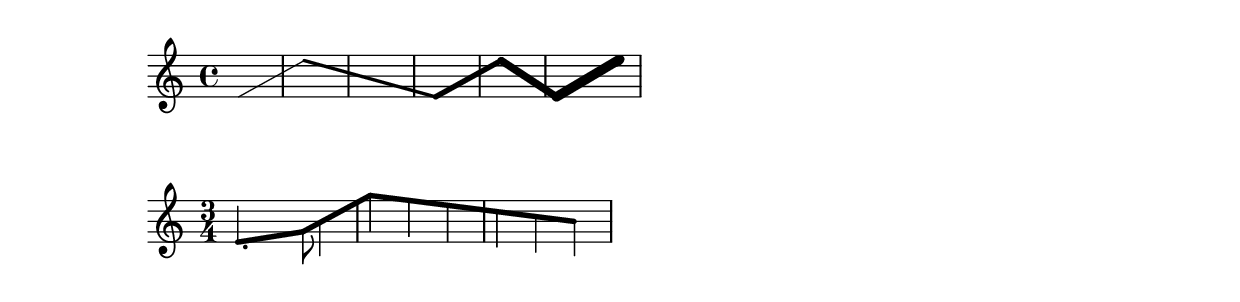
\version "2.24.4"


lineNotehead =
#(define-music-function (thickness note) (number? ly:music? )
  #{
   \once \override NoteHead.stencil = #ly:text-interface::print
   \once \override NoteHead.text = \markup{  \char ##x200A }
   \once \override Dots.stencil = ##f
   \once \override Glissando.breakable = ##t
   \once \override Glissando.after-line-breaking = ##t
   \once \override Glissando.thickness = #thickness
   \once \override Glissando.bound-details = #'(
                                                (left (padding . 0))
                                                (right (padding . 0))
                                                )
   #note
   \glissando

  #})

lineNoteheadOn =
#(define-music-function (thickness note) (number? ly:music?)
  #{
   \override Stem.stencil = ##f
   \override Flag.stencil = ##f
   \override Beam.stencil = ##f
   \override NoteHead.stencil = #ly:text-interface::print
   \override NoteHead.text = \markup{  \char ##x200A }
   \override Dots.stencil = ##f
   \override Glissando.breakable = ##t
   \override Glissando.after-line-breaking = ##t
   \override Glissando.thickness = #thickness
   \override Glissando.bound-details = #'(
                                          (left (padding . 0))
                                          (right (padding . 0))
                                          )
   #note
   \glissando
   \override NoteColumn.glissando-skip = ##t
  #})


lineNoteheadWithRhythm =
#(define-music-function (thickness note) (number? ly:music?)
  #{
   \once \override NoteHead.stencil = #ly:text-interface::print
   \once \override NoteHead.text = \markup{  \char ##x200A }
   \once \override Glissando.breakable = ##t
   \once \override Glissando.after-line-breaking = ##t
   \once \override Glissando.thickness = #thickness
   \once \override Glissando.bound-details = #'(
                                                (left (padding . 0))
                                                (right (padding . 0))
                                                )
   #note
   \glissando

  #})

lineNoteheadWithRhythmOn =
#(define-music-function (thickness note) (number? ly:music?)
  #{
   \override NoteHead.stencil = #ly:text-interface::print
   \override NoteHead.text = \markup{  \char ##x200A }
   \override Glissando.breakable = ##t
   \override Glissando.after-line-breaking = ##t
   \override Glissando.thickness = #thickness
   \override Glissando.bound-details = #'(
                                          (left (padding . 0))
                                          (right (padding . 0))
                                          )
   #note
   \glissando
   \override NoteColumn.glissando-skip = ##t
  #})


lineNoteheadOff =
{
 \revert Stem.stencil
 \revert Flag.stencil
 \revert Beam.stencil
 \revert NoteHead.stencil
 \revert Dots.stencil
 \revert Glissando.breakable
 \revert Glissando.after-line-breaking
 \revert Glissando.thickness
 \revert Glissando.bound-details
 \revert NoteColumn.glissando-skip
}


{

 \lineNotehead #1  e'1
 \lineNoteheadOn #3
 e''1
 b'1
 \lineNoteheadOff
 \lineNotehead #5
 e'1
 \lineNotehead #7
 e''1
 \lineNoteheadOn #9 e'4
 e''4.   e'8
 \lineNoteheadOff
 \omit Stem
 e''4

}

\score {
 {
  \time 3/4
  \once \override Voice.Dots.extra-offset = #'(0 . -1)
  \lineNoteheadWithRhythm #5  e'4.
  \stemDown
  \lineNoteheadWithRhythmOn #5

  g'8
  b'4
  \lineNoteheadOff
  \lineNoteheadWithRhythmOn #5
  g''4
  f''4
  e''4
  d''4
  c''4
  \lineNoteheadOff
  \once \override NoteHead.font-size = #-30
  b'4
 }
 \layout {
  \context{
   \Score   proportionalNotationDuration = #(ly:make-moment 1/8)
  }
 }
}
